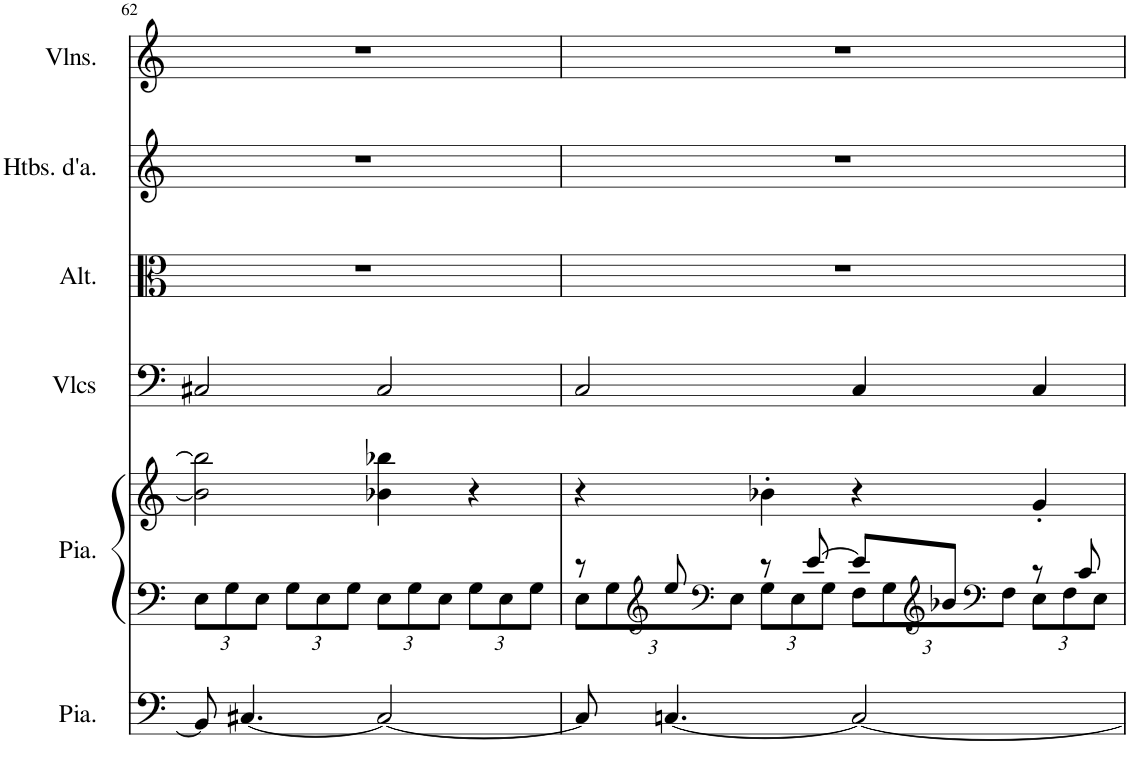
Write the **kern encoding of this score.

**kern	**kern	**kern	**kern	**kern	**kern	**kern
*part6	*part5	*part5	*part4	*part3	*part2	*part1
*staff7	*staff6	*staff5	*staff4	*staff3	*staff2	*staff1
*I"Piano, Pedals	*I"Piano, Organ	*	*I"Violoncelles, Bass	*I"Altos, Tenor	*I"Hautbois d'amour, Alto	*I"Violons, Soprano
*I'Pia.	*I'Pia.	*	*I'Vlcs	*I'Alt.	*I'Htbs. d'a.	*I'Vlns.
!!LO:PB:g=z
*clefF4	*clefF4	*clefG2	*clefF4	*clefC3	*clefG2	*clefG2
*	*	*	*	*	*Trd2c3	*
*k[]	*k[]	*k[]	*k[]	*k[]	*k[]	*k[]
*M4/4	*M4/4	*M4/4	*M4/4	*M4/4	*M4/4	*M4/4
*	*Xbrackettup	*	*	*	*	*
=62	=62	=62	=62	=62	=62	=62
8BB/]	12E\L	2b\] 2bb\]	2C#X/	1r	1r	1r
.	12G\	.	.	.	.	.
[4.C#X/	.	.	.	.	.	.
.	12E\J	.	.	.	.	.
.	12G\L	.	.	.	.	.
.	12E\	.	.	.	.	.
.	12G\J	.	.	.	.	.
2C#/_	12E\L	4b-X\ 4bb-X\	2C#/	.	.	.
.	12G\	.	.	.	.	.
.	12E\J	.	.	.	.	.
.	12G\L	4r	.	.	.	.
.	12E\	.	.	.	.	.
.	12G\J	.	.	.	.	.
=63	=63	=63	=63	=63	=63	=63
*	*^	*	*	*	*	*
8C#/]	8r	12E\L	4r	2C/	1r	1r	1r
.	.	12G\	.	.	.	.	.
*	*clefG2	*	*	*	*	*	*
[4.Cn/	8ee/	.	.	.	.	.	.
*	*clefF4	*	*	*	*	*	*
.	.	12E\J	.	.	.	.	.
.	8r	12G\L	4b-X'\	.	.	.	.
.	.	12E\	.	.	.	.	.
.	[8e/	.	.	.	.	.	.
.	.	12G\J	.	.	.	.	.
2C/_	8e/L]	12F\L	4r	4C/	.	.	.
.	.	12G\	.	.	.	.	.
*	*clefG2	*	*	*	*	*	*
.	8b-X/J	.	.	.	.	.	.
*	*clefF4	*	*	*	*	*	*
.	.	12F\J	.	.	.	.	.
.	8r	12E\L	4g'/	4C/	.	.	.
.	.	12F\	.	.	.	.	.
.	8c/	.	.	.	.	.	.
.	.	12E\J	.	.	.	.	.
*	*v	*v	*	*	*	*	*
=	=	=	=	=	=	=
*-	*-	*-	*-	*-	*-	*-
